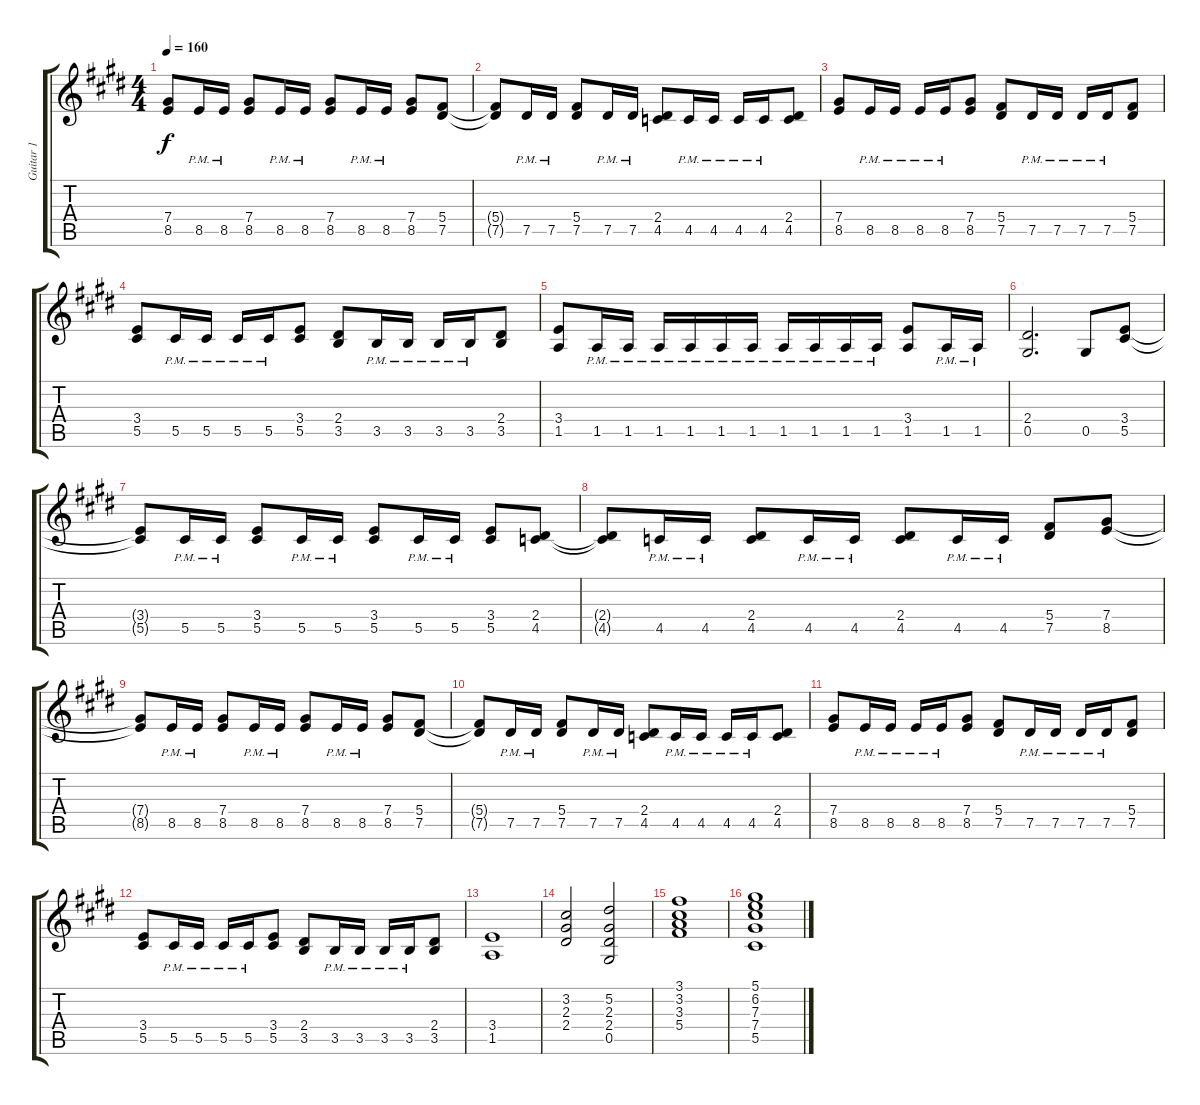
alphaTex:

\track ("Guitar 1" "Guitar 1") {instrument overdrivenguitar}
\staff {score tabs}
\tuning (Eb4 Bb3 Gb3 Db3 Ab2 Db2) {hide}
\ts (4 4)
\tempo 160
\clef g2
\ks e
(7.4{t} 8.5{t}).8{dy f} 8.5{pm}.16 8.5{pm}.16 (7.4 8.5).8 8.5{pm}.16 8.5{pm}.16 (7.4 8.5).8 8.5{pm}.16 8.5{pm}.16 (7.4 8.5).8 (5.4 7.5).8 |
(5.4{t} 7.5{t}).8 7.5{pm}.16 7.5{pm}.16 (5.4 7.5).8 7.5{pm}.16 7.5{pm}.16 (2.4 4.5).8 4.5{pm}.16 4.5{pm}.16 4.5{pm}.16 4.5{pm}.16 (2.4 4.5).8 |
(7.4 8.5).8 8.5{pm}.16 8.5{pm}.16 8.5{pm}.16 8.5{pm}.16 (7.4 8.5).8 (5.4 7.5).8 7.5{pm}.16 7.5{pm}.16 7.5{pm}.16 7.5{pm}.16 (5.4 7.5).8 |
(3.4 5.5).8 5.5{pm}.16 5.5{pm}.16 5.5{pm}.16 5.5{pm}.16 (3.4 5.5).8 (2.4 3.5).8 3.5{pm}.16 3.5{pm}.16 3.5{pm}.16 3.5{pm}.16 (2.4 3.5).8 |
(3.4 1.5).8 1.5{pm}.16 1.5{pm}.16 1.5{pm}.16 1.5{pm}.16 1.5{pm}.16 1.5{pm}.16 1.5{pm}.16 1.5{pm}.16 1.5{pm}.16 1.5{pm}.16 (3.4 1.5).8 1.5{pm}.16 1.5{pm}.16 |
(2.4 0.5).2{d} 0.5.8 (3.4 5.5).8 |
(3.4{t} 5.5{t}).8 5.5{pm}.16 5.5{pm}.16 (3.4 5.5).8 5.5{pm}.16 5.5{pm}.16 (3.4 5.5).8 5.5{pm}.16 5.5{pm}.16 (3.4 5.5).8 (2.4 4.5).8 |
(2.4{t} 4.5{t}).8 4.5{pm}.16 4.5{pm}.16 (2.4 4.5).8 4.5{pm}.16 4.5{pm}.16 (2.4 4.5).8 4.5{pm}.16 4.5{pm}.16 (5.4 7.5).8 (7.4 8.5).8 |
(7.4{t} 8.5{t}).8 8.5{pm}.16 8.5{pm}.16 (7.4 8.5).8 8.5{pm}.16 8.5{pm}.16 (7.4 8.5).8 8.5{pm}.16 8.5{pm}.16 (7.4 8.5).8 (5.4 7.5).8 |
(5.4{t} 7.5{t}).8 7.5{pm}.16 7.5{pm}.16 (5.4 7.5).8 7.5{pm}.16 7.5{pm}.16 (2.4 4.5).8 4.5{pm}.16 4.5{pm}.16 4.5{pm}.16 4.5{pm}.16 (2.4 4.5).8 |
(7.4 8.5).8 8.5{pm}.16 8.5{pm}.16 8.5{pm}.16 8.5{pm}.16 (7.4 8.5).8 (5.4 7.5).8 7.5{pm}.16 7.5{pm}.16 7.5{pm}.16 7.5{pm}.16 (5.4 7.5).8 |
(3.4 5.5).8 5.5{pm}.16 5.5{pm}.16 5.5{pm}.16 5.5{pm}.16 (3.4 5.5).8 (2.4 3.5).8 3.5{pm}.16 3.5{pm}.16 3.5{pm}.16 3.5{pm}.16 (2.4 3.5).8 |
(3.4 1.5).1 |
(3.2 2.3 2.4).2 (5.2 2.3 2.4 0.5).2 |
(3.1 3.2 3.3 5.4).1 |
(5.1 6.2 7.3 7.4 5.5).1
